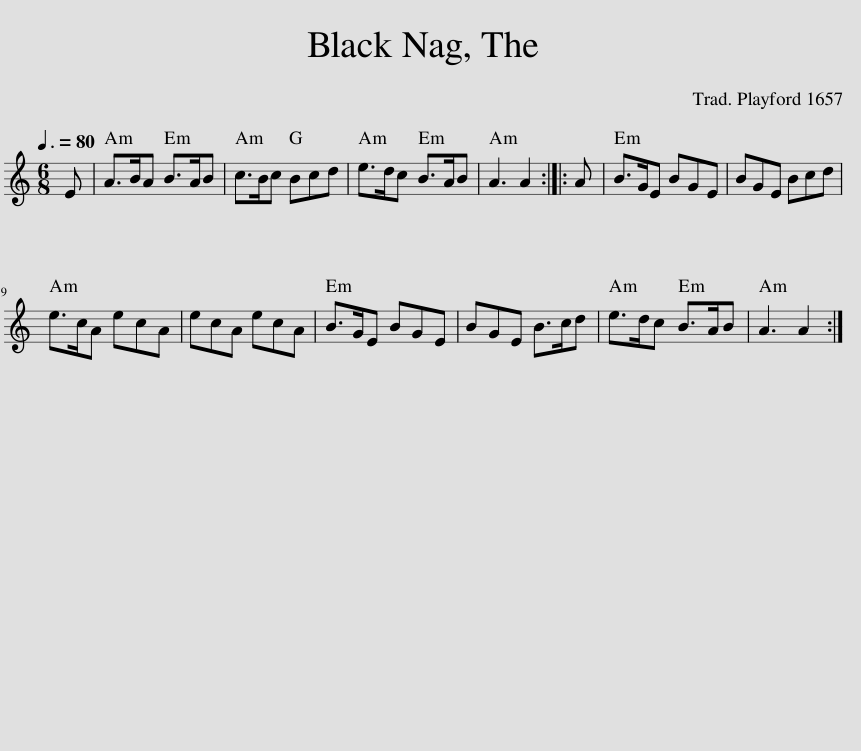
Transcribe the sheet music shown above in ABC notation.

X:1
L:1/8
Q:3/8=80
M:6/8
I:linebreak $
K:C
V:1 treble
V:1
 E | A>BA B>AB | c>Bc Bcd | e>dc B>AB | A3 A2 :: %5
 A | B>GE BGE | BGE Bcd |$ e>cA ecA | ecA ecA | %10
 B>GE BGE | BGE B>cd | e>dc B>AB | A3 A2 :| %14
